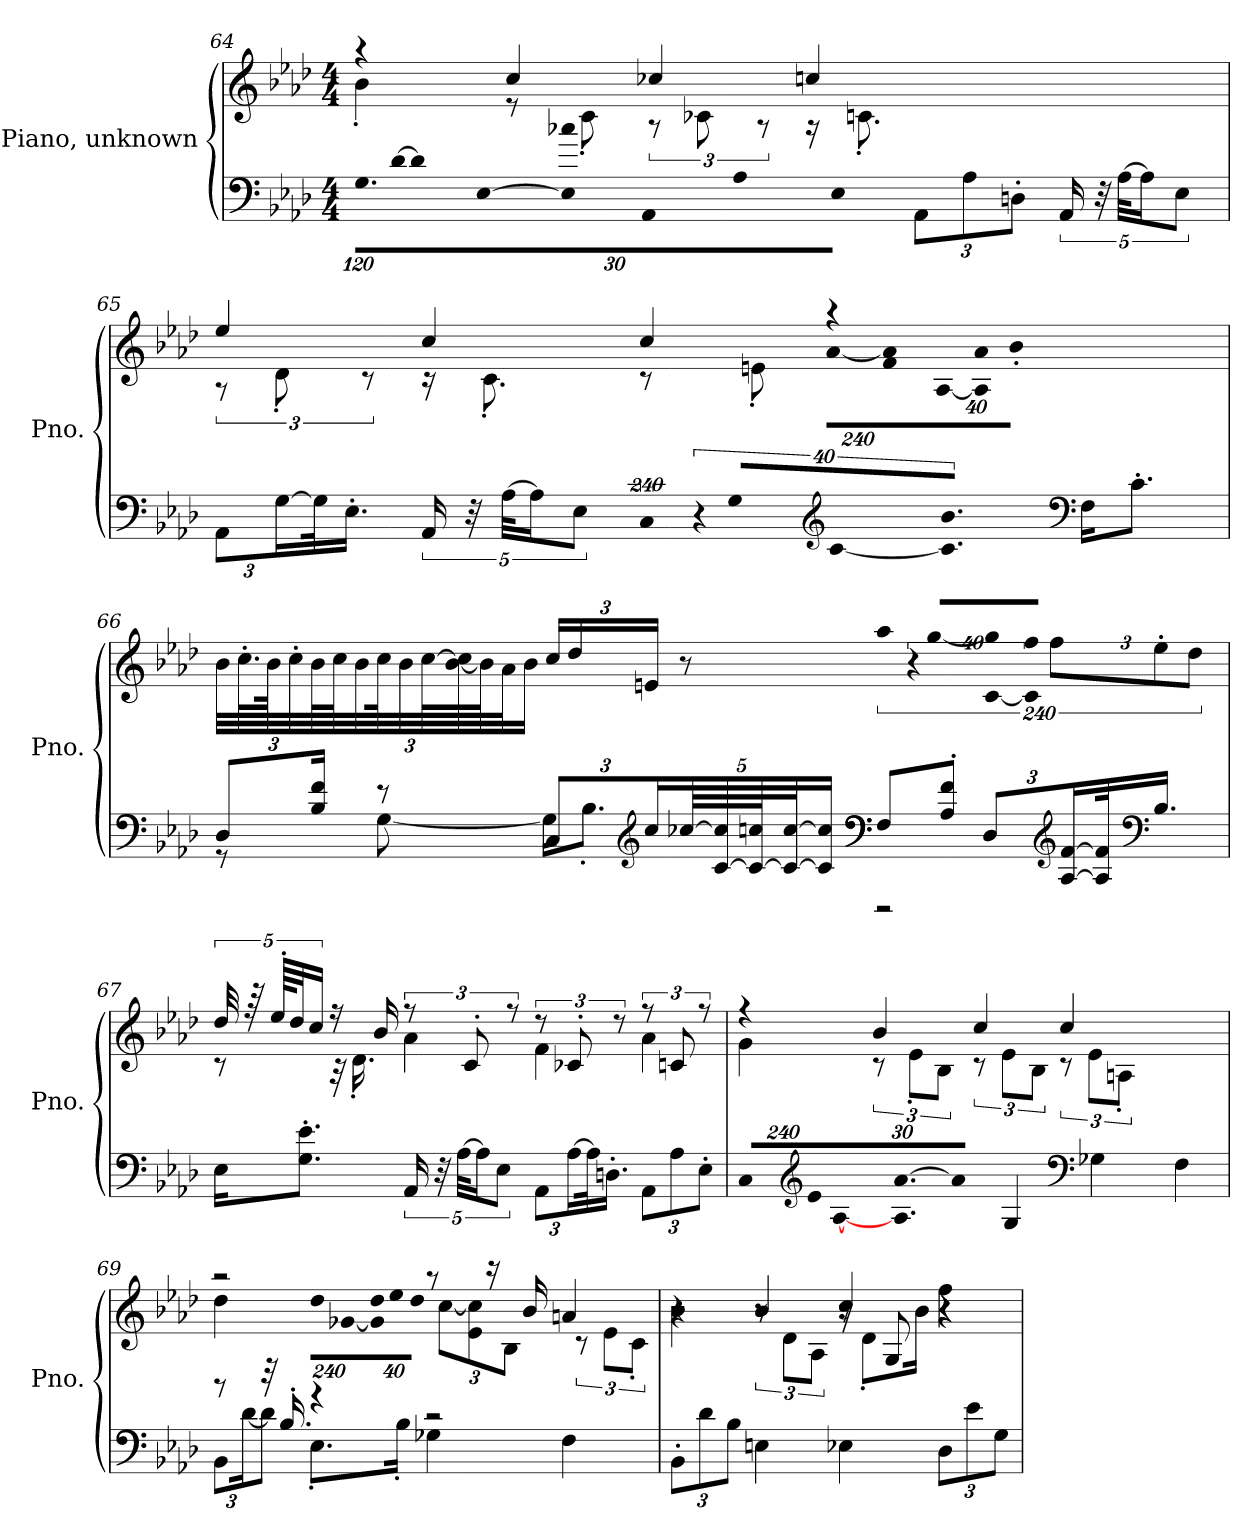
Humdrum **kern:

**kern	**kern
*part1	*part1
*staff2	*staff1
*I"Piano, unknown	*
*I'Pno.	*
!!LO:LB:g=z
*clefF4	*clefG2
*k[b-e-a-d-]	*k[b-e-a-d-]
*M4/4	*M4/4
*Xbrackettup	*
=64	=64
!LO:N:vis=32.	!
*	*^
1920%103G\LLL	4r	4b-'\
!LO:N:vis=64	!	!
[960%17d-\JK	.	.
!LO:N:vis=16	!	!
1920%137d-\]	.	.
!LO:N:vis=32	!	!
[640%23E-\K	.	.
!LO:N:vis=16	!	!
1920%137E-\] 1920%137cc-X\J	.	.
12AA-\	4cc/	8r
12A-\	.	.
.	.	8c'\
12E-\J	.	.
12AA-\L	4cc-X/	12r
12A-\	.	12c-X\
12Dn'\J	.	12r
*brackettup	*	*
20AA-/	4ccn/	16r
40r	.	.
.	.	8.cn'\
[40A-\KLL	.	.
20A-\J]	.	.
10E-\J	.	.
!!LO:LB:g=z	!!
=65	=65	=65
*Xbrackettup	*	*
12AA-\L	4ee-/	12r
[24G\L	.	12d-'\
32G\K]	.	.
16.E-'\JJ	.	.
.	.	12r
*brackettup	*	*
20AA-/	4cc/	16r
40r	.	.
.	.	8.c'\
[40A-\KLL	.	.
20A-\J]	.	.
10E-\J	.	.
!LO:N:vis=16	!	!
1920%137C/	4cc/	8r
!LO:N:vis=32	!	!
640%23r	.	.
!LO:N:vis=16	!	!
1920%137G/LL	.	.
.	.	8en'\
*clefG2	*	*
!LO:N:vis=64	!	!
[960%17c/KL	.	.
!LO:N:vis=32.	!	!
1920%103c/] 1920%103b-/JJJ	.	.
*clefF4	*	*
*	*	*Xbrackettup
!	!	!LO:N:vis=16
16F\KL	4r	[1920%137a-\LL
8.c'\J	.	.
!	!	!LO:N:vis=16
.	.	1920%137f\ 1920%137a-\]
!	!	!LO:N:vis=32
.	.	[640%23A-\L
!	!	!LO:N:vis=32
.	.	640%23A-\] 640%23a-\
!	!	!LO:N:vis=32
.	.	640%23b-'\JJJ
1920ryy	1920ryy	.
*	*v	*v
!!LO:LB:g=z
=66	=66
*Xbrackettup	*
*^	*
12D-/L	8r	32b-\LLL
.	.	64.cc'\L
.	.	128b-\JK
.	.	48cc'\
24B-/ 24f/Jk	.	96b-\L
.	.	96cc\J
.	.	48b-\
8r	[8G\	96cc\K
.	.	48b-\
.	.	[96cc\L
.	.	[96b-\ 96cc\]
.	.	96b-\J]
.	.	48a-\J
.	.	24b-\JJ
12C/L	16G\KL]	24cc/LL
.	.	24dd-/
.	8.B-'\J	.
*clefG2	*	*
24cc/L	.	24en/JJ
[80cc-X/LL	.	8r
[80c/ 80cc-/]	.	.
80c/_ 80ccn/J	.	.
40c/_ [40cc/J	.	.
16c/] 16cc/]JJ	.	.
*clefF4	*	*
*	*	*brackettup
!	!	!LO:N:vis=16
8F/L	2r	1920%137aa-\
!	!	!LO:N:vis=32
.	.	640%23r
!	!	!LO:N:vis=16
.	.	[1920%137gg/LL
8A-/' 8f/'J	.	.
!	!	!LO:N:vis=32
.	.	[640%23c/ 640%23gg/]L
!	!	!LO:N:vis=32
.	.	640%23c/] 640%23ff/JJJ
12D-/L	.	.
*	*	*Xbrackettup
.	.	12ff\L
*clefG2	*	*
[24A-/ [24f/L	.	.
.	.	12ee-'\
32A-/] 32f/]K	.	.
*clefF4	*	*
16.B-/JJ	.	.
.	.	12dd-\J
1920ryy	1920ryy	.
*v	*v	*
!!LO:PB:g=z
=67	=67
*	*brackettup
*	*^
16E-\KL	40dd-/	8r
.	80r	.
.	80ee-'/KLLL	.
.	40dd-/J	.
8.G\' 8.e-\'J	.	.
.	20cc/JJ	.
.	16r	32r
.	.	16.d-'\
.	16b-/	.
*brackettup	*	*
20AA-/	12r	4a-\
40r	.	.
[40A-\KLL	.	.
.	12c'/	.
20A-\J]	.	.
10E-\J	.	.
.	12r	.
*Xbrackettup	*	*
12AA-\L	12r	4f\
[24A-\L	12c-X'/	.
32A-\K]	.	.
16.Dn'\JJ	.	.
.	12r	.
12AA-\L	12r	4a-\
12A-\	12cn/	.
12E-'\J	12r	.
=68	=68	=68
!LO:N:vis=16	!	!
1920%137C/LL	4r	4g\
*clefG2	*	*
!LO:N:vis=16	!	!
1920%137e-/	.	.
!LO:N:vis=64	!	!
[960%17A-/KL	.	.
1920ryy	.	.
!LO:N:vis=32.	!	!
1920%103A-/] [1920%103a-/	.	.
!LO:N:vis=32	!	!
640%23a-/JJJ]	.	.
.	4b-/	12r
4G/	.	.
.	.	12e-'\L
.	.	12B-\J
*clefF4	*	*
.	4cc/	12r
4G-X\	.	.
.	.	12e-\L
.	.	12B-\J
.	4cc/	12r
4F\	.	.
.	.	12e-\L
.	.	12An'\J
.	1920ryy	1920ryy
!!LO:LB:g=z	!!
=69	=69	=69
*^	*	*
8r	12BB-\L	2r	4dd-\
.	[24d-\K	.	.
32r	8d-\J]	.	.
16.B-'/	.	.	.
*	*	*	*Xbrackettup
!	!	!	!LO:N:vis=16
4r	8.E-'\L	.	1920%137dd-\LL
!	!	!	!LO:N:vis=16
.	.	.	[1920%137g-X\
!	!	!	!LO:N:vis=32
.	.	.	640%23g-\] 640%23dd-\L
!	!	!	!LO:N:vis=32
.	.	.	640%23ee-\
.	16B-'\Jk	.	.
!	!	!	!LO:N:vis=32
.	.	.	640%23dd-\JJJ
2r	4G-X\	8r	.
.	.	.	[12cc\L
.	.	.	12e-\ 12cc\]
.	.	16r	.
.	.	.	12B-\J
.	.	16b-/	.
.	4F\	4an/	.
*	*	*	*brackettup
.	.	.	12r
.	.	.	12e-\L
.	.	.	12c'\J
1920ryy	1920ryy	1920ryy	.
*v	*v	*	*
=70	=70	=70
*	*	*^
12BB-'\L	4r	4b-\	2r
12d-\	.	.	.
12B-\J	.	.	.
4En\	4b-/	12r	.
.	.	12d-\L	.
.	.	12A-\J	.
4E-X\	4cc/	16r	8r
.	.	8d-'\L	.
.	.	.	8G/
.	.	16b-\Jk	.
12D-\L	4r	4ff\	4r
12e-\	.	.	.
12G\J	.	.	.
*	*v	*v	*v
=	=
*-	*-
